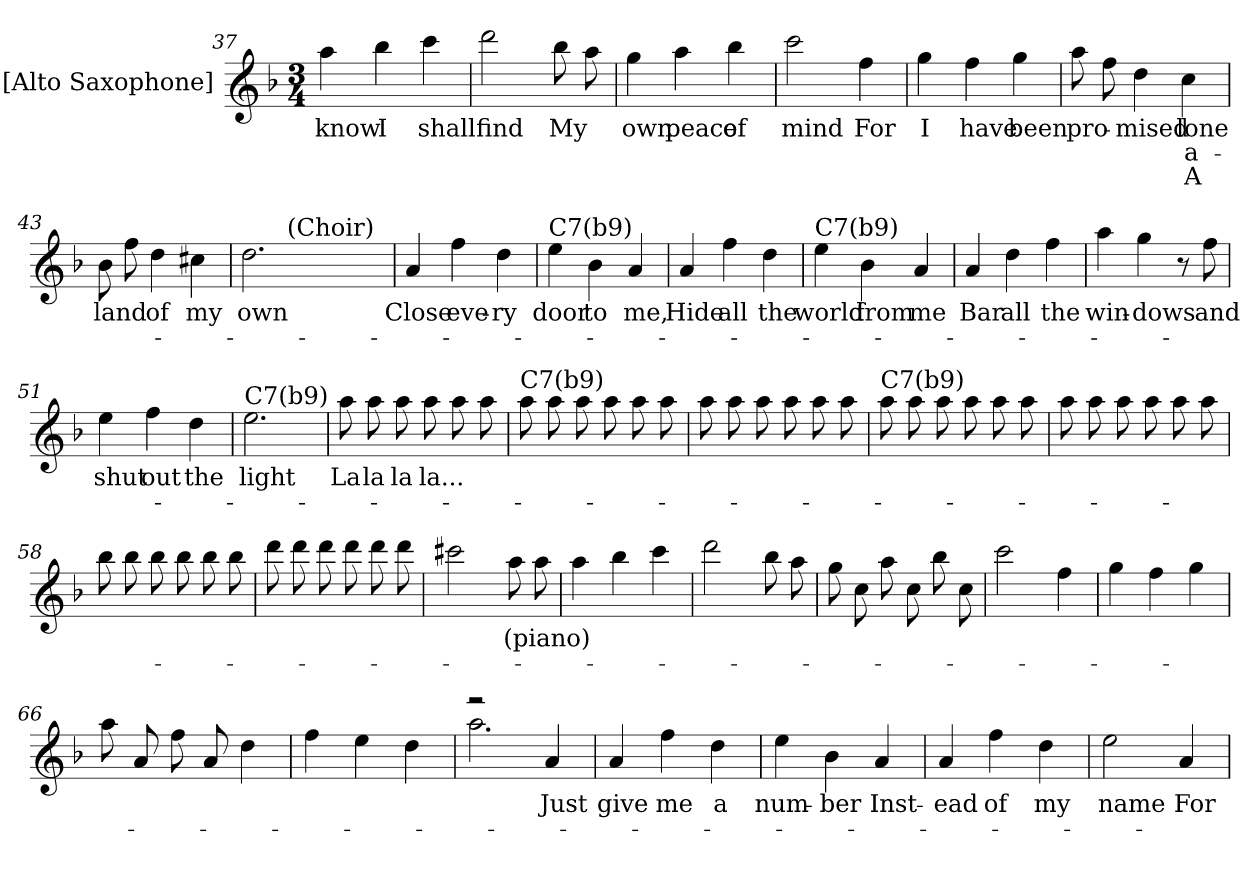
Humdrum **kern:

**kern	**text	**text	**text
*part1	*part1	*part1	*part1
*staff1	*staff1	*staff1	*staff1
*I"[Alto Saxophone]	*	*	*
*I'A Sax	*	*	*
*clefG2	*	*	*
*ITrd5c9	*	*	*
*k[b-e-a-d-]	*	*	*
*A-:	*	*	*
*M3/4	*	*	*
=37	=37	=37	=37
4cc	-know	.	.
4dd-	-I	.	.
4ee-	-shall	.	.
=38	=38	=38	=38
2ff	-find	.	.
8dd-L	-My	.	.
8cc	.	.	.
=39	=39	=39	=39
4b-	-own	.	.
4cc	-peace	.	.
4dd-	-of	.	.
=40	=40	=40	=40
2ee-	-mind	.	.
4a-	-For	.	.
=41	=41	=41	=41
4b-	-I	.	.
4a-	-have	.	.
4b-	-been	.	.
=42	=42	=42	=42
8ccL	-pro-	.	.
8a-	.	.	.
4f	-mised	.	.
4e-	-lone	-a-	-A
=43	=43	=43	=43
8d-L	-land	.	.
8a-	.	.	.
4f	-of	.	.
4e	-my	.	.
=44	=44	=44	=44
*^	*	*	*
2.f	4ryy	-own	.	.
.	256..ryy	.	.	.
!	!LO:TX:a:t=(Choir)	!	!	!
.	4ryy	.	.	.
.	8ryy	.	.	.
.	16ryy	.	.	.
.	32ryy	.	.	.
.	64ryy	.	.	.
.	128ryy	.	.	.
.	1024ryy	.	.	.
*v	*v	*	*	*
=45	=45	=45	=45
4c	-Close	.	.
4a-	-eve-	.	.
4f	-ry	.	.
=46	=46	=46	=46
!LO:TX:a:t=C7(b9)	!	!	!
4g	-door	.	.
4d-	-to	.	.
4c	-me,	.	.
=47	=47	=47	=47
4c	-Hide	.	.
4a-	-all	.	.
4f	-the	.	.
=48	=48	=48	=48
!LO:TX:a:t=C7(b9)	!	!	!
4g	-world	.	.
4d-	-from	.	.
4c	-me	.	.
=49	=49	=49	=49
4c	-Bar	.	.
4f	-all	.	.
4a-	-the	.	.
=50	=50	=50	=50
4cc	-win-	.	.
4b-	-dows	.	.
8r	.	.	.
8a-	-and	.	.
=51	=51	=51	=51
4g	-shut	.	.
4a-	-out	.	.
4f	-the	.	.
=52	=52	=52	=52
!LO:TX:a:t=C7(b9)	!	!	!
2.g	-light	.	.
=53	=53	=53	=53
8ccL	-La	.	.
8cc	-la	.	.
8ccL	-la	.	.
8cc	-la...	.	.
8ccL	.	.	.
8cc	.	.	.
=54	=54	=54	=54
!LO:TX:a:t=C7(b9)	!	!	!
8ccL	.	.	.
8cc	.	.	.
8ccL	.	.	.
8cc	.	.	.
8ccL	.	.	.
8cc	.	.	.
=55	=55	=55	=55
8ccL	.	.	.
8cc	.	.	.
8ccL	.	.	.
8cc	.	.	.
8ccL	.	.	.
8cc	.	.	.
=56	=56	=56	=56
!LO:TX:a:t=C7(b9)	!	!	!
8ccL	.	.	.
8cc	.	.	.
8ccL	.	.	.
8cc	.	.	.
8ccL	.	.	.
8cc	.	.	.
=57	=57	=57	=57
8ccL	.	.	.
8cc	.	.	.
8ccL	.	.	.
8cc	.	.	.
8ccL	.	.	.
8cc	.	.	.
=58	=58	=58	=58
8dd-L	.	.	.
8dd-	.	.	.
8dd-L	.	.	.
8dd-	.	.	.
8dd-L	.	.	.
8dd-	.	.	.
=59	=59	=59	=59
8ffL	.	.	.
8ff	.	.	.
8ffL	.	.	.
8ff	.	.	.
8ffL	.	.	.
8ff	.	.	.
=60	=60	=60	=60
2ee	.	.	.
8ccL	-(piano)	.	.
8cc	.	.	.
=61	=61	=61	=61
4cc	.	.	.
4dd-	.	.	.
4ee-	.	.	.
=62	=62	=62	=62
2ff	.	.	.
8dd-L	.	.	.
8cc	.	.	.
=63	=63	=63	=63
8b-L	.	.	.
8e-	.	.	.
8ccL	.	.	.
8e-	.	.	.
8dd-L	.	.	.
8e-	.	.	.
=64	=64	=64	=64
2ee-	.	.	.
4a-	.	.	.
=65	=65	=65	=65
4b-	.	.	.
4a-	.	.	.
4b-	.	.	.
=66	=66	=66	=66
8ccL	.	.	.
8c	.	.	.
8a-L	.	.	.
8c	.	.	.
4f	.	.	.
=67	=67	=67	=67
4a-	.	.	.
4g	.	.	.
4f	.	.	.
=68	=68	=68	=68
*^	*	*	*
2r	2.cc	.	.	.
4c	.	-Just	.	.
*v	*v	*	*	*
=69	=69	=69	=69
4c	-give	.	.
4a-	-me	.	.
4f	-a	.	.
=70	=70	=70	=70
4g	-num-	.	.
4d-	-ber	.	.
4c	-Inst-	.	.
=71	=71	=71	=71
4c	-ead	.	.
4a-	-of	.	.
4f	-my	.	.
=72	=72	=72	=72
2g	-name	.	.
4c	-For-	.	.
=	=	=	=
*-	*-	*-	*-
